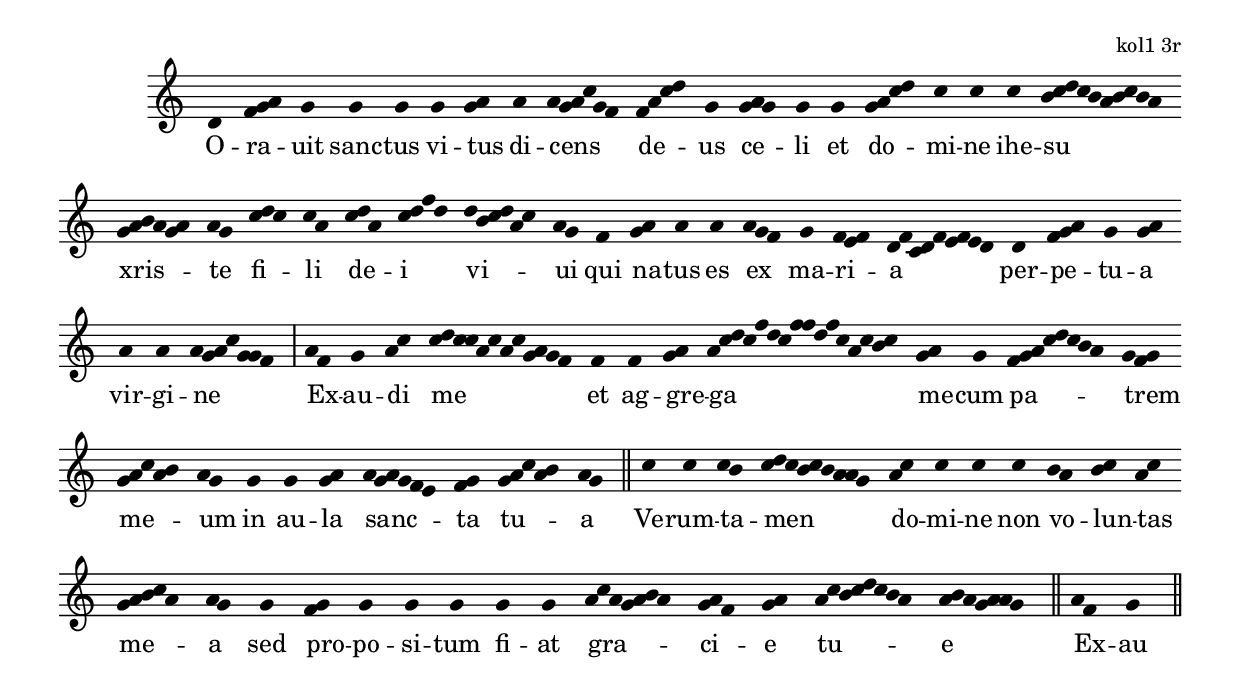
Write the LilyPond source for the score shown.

\version "2.19.32"

\include "../lib/synopsis.ily"

\score {
  \transpose c c' {
    \plainchant
    d \melisma { f g a } g \bar "" g g \bar "" g \melisma { g a } \bar "" a \melisma { a g a c' g f } \bar ""
    \melisma { f a c' d' } g \bar "" \melisma { g a g } g \bar "" g \bar "" \melisma { g a c' d' } c' c' \bar "" c' \melisma { b c' d' c' b a b c' b a } \bar "" \melisma { g a b a g a } \melisma { a g } \bar ""
    \melisma { c' d' c' } \melisma { c' a } \bar "" \melisma { c' d' a } \melisma { c' d' f' d' } \bar "" \melisma { d' b c' d' a c' } \melisma { a g } \bar ""
    f \bar "" \melisma { g a } a \bar "" a \bar "" \melisma { a g f } \bar "" g \melisma { f e f } \melisma { d f c d f e f e d } \bar "" d
    \melisma { f g a } g \melisma { g a } \bar "" a a \melisma { a g a c' g g f } \bar "|"

    \melisma { a f } \bar "" g \melisma { a c' } \bar "" \melisma { c' d' c' c' a c' a c' g a g f } \bar ""
    f \bar "" f \melisma { g a } \melisma { a c' d' c' f' d' c' f' f' d' f' c' a c' b c' } \bar "" \melisma { g a } g \bar ""
    \melisma { f g a c' d' c' b a } \melisma { g f g } \bar "" \melisma { g a c' a b } \melisma { a g } \bar ""
    g \bar "" g \melisma { g a } \bar "" \melisma { a g a g f e } \melisma { f g } \bar "" \melisma { g a c' a b } \melisma { a g } \bar "||"

    c' c' \melisma { c' b } \melisma { c' d' c' b c' b a a g } \bar "" \melisma { a c' } c' c' \bar ""
    c' \bar "" \melisma { b a } \melisma { b c' } \melisma { a c' } \bar "" \melisma { g a b c' a } \melisma { a g } \bar "" g \bar "" \melisma { f g } g g g \bar "" g g \bar ""
    \melisma { a c' a g a b a } \melisma { g a f } \melisma { g a } \bar "" \melisma { a c' b c' d' c' b a } \melisma { a b a g a a g } \bar "||"

    \melisma { a f } g \bar "||"
  }
  \addlyrics {
    O -- ra -- uit sanc -- tus vi -- tus di -- cens
    de -- us ce -- li et do -- mi -- ne ihe -- su xris -- te
    fi -- li de -- i vi -- ui
    qui na -- tus es ex ma -- ri -- a
    per -- pe -- tu -- a vir -- gi -- ne

    Ex -- au -- di me
    et ag -- gre -- ga me -- cum
    pa -- trem me -- um
    in au -- la sanc -- ta tu -- a

    Ve -- rum -- ta -- men do -- mi -- ne
    non vo -- lun -- tas me -- a
    sed pro -- po -- si -- tum fi -- at
    gra -- ci -- e tu -- e

    Ex -- au
  }
  \header {
    fontes = "kol1 3r"
  }
}
